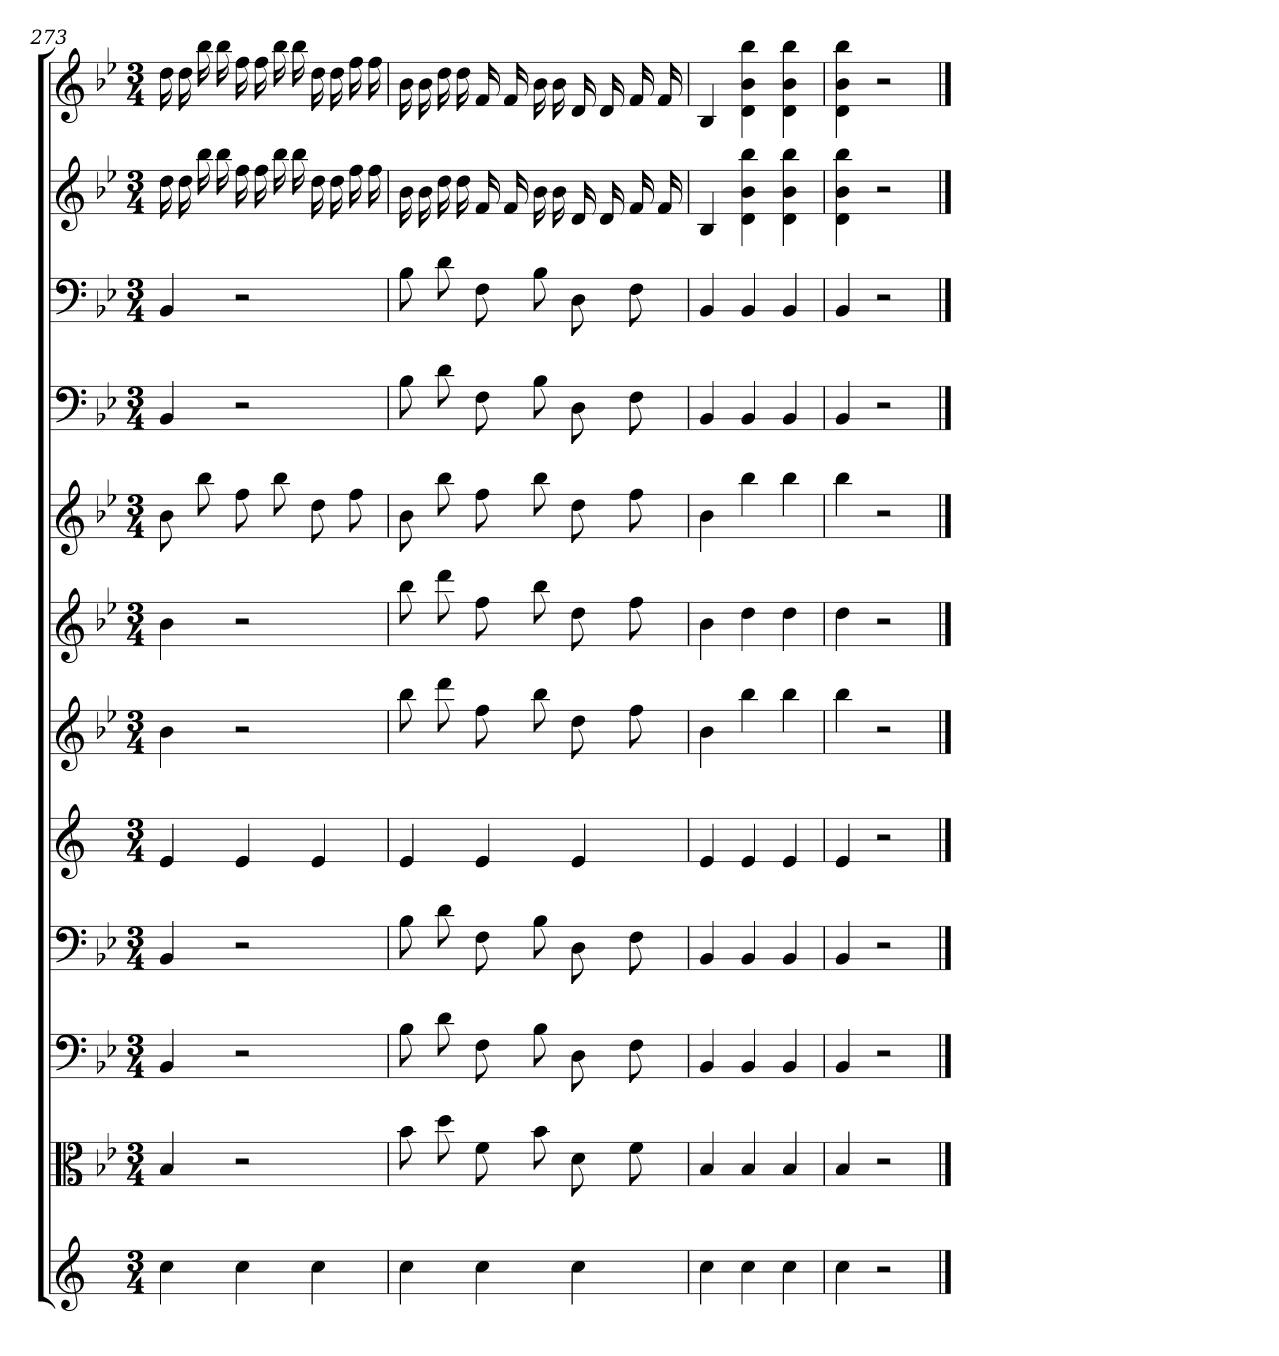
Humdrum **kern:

**kern	**kern	**kern	**kern	**kern	**kern	**kern	**kern	**kern	**kern	**kern	**kern
*part12	*part11	*part10	*part9	*part8	*part7	*part6	*part5	*part4	*part3	*part2	*part1
*staff12	*staff11	*staff10	*staff9	*staff8	*staff7	*staff6	*staff5	*staff4	*staff3	*staff2	*staff1
*	*clefC3	*clefF4	*clefF4	*	*	*	*	*clefF4	*clefF4	*	*
*k[]	*k[b-e-]	*k[b-e-]	*k[b-e-]	*k[]	*k[b-e-]	*k[b-e-]	*k[b-e-]	*k[b-e-]	*k[b-e-]	*k[b-e-]	*k[b-e-]
*M3/4	*M3/4	*M3/4	*M3/4	*M3/4	*M3/4	*M3/4	*M3/4	*M3/4	*M3/4	*M3/4	*M3/4
=273	=273	=273	=273	=273	=273	=273	=273	=273	=273	=273	=273
4cc	4B-	4BB-	4BB-	4e	4b-	4b-	8b-	4BB-	4BB-	16dd	16dd
.	.	.	.	.	.	.	.	.	.	16dd	16dd
.	.	.	.	.	.	.	8bb-	.	.	16bb-	16bb-
.	.	.	.	.	.	.	.	.	.	16bb-	16bb-
4cc	2r	2r	2r	4e	2r	2r	8ff	2r	2r	16ff	16ff
.	.	.	.	.	.	.	.	.	.	16ff	16ff
.	.	.	.	.	.	.	8bb-	.	.	16bb-	16bb-
.	.	.	.	.	.	.	.	.	.	16bb-	16bb-
4cc	.	.	.	4e	.	.	8dd	.	.	16dd	16dd
.	.	.	.	.	.	.	.	.	.	16dd	16dd
.	.	.	.	.	.	.	8ff	.	.	16ff	16ff
.	.	.	.	.	.	.	.	.	.	16ff	16ff
=274	=274	=274	=274	=274	=274	=274	=274	=274	=274	=274	=274
4cc	8b-	8B-	8B-	4e	8bb-	8bb-	8b-	8B-	8B-	16b-	16b-
.	.	.	.	.	.	.	.	.	.	16b-	16b-
.	8dd	8d	8d	.	8ddd	8ddd	8bb-	8d	8d	16dd	16dd
.	.	.	.	.	.	.	.	.	.	16dd	16dd
4cc	8f	8F	8F	4e	8ff	8ff	8ff	8F	8F	16f	16f
.	.	.	.	.	.	.	.	.	.	16f	16f
.	8b-	8B-	8B-	.	8bb-	8bb-	8bb-	8B-	8B-	16b-	16b-
.	.	.	.	.	.	.	.	.	.	16b-	16b-
4cc	8d	8D	8D	4e	8dd	8dd	8dd	8D	8D	16d	16d
.	.	.	.	.	.	.	.	.	.	16d	16d
.	8f	8F	8F	.	8ff	8ff	8ff	8F	8F	16f	16f
.	.	.	.	.	.	.	.	.	.	16f	16f
=275	=275	=275	=275	=275	=275	=275	=275	=275	=275	=275	=275
4cc	4B-	4BB-	4BB-	4e	4b-	4b-	4b-	4BB-	4BB-	4B-	4B-
4cc	4B-	4BB-	4BB-	4e	4bb-	4dd	4bb-	4BB-	4BB-	4d 4b- 4bb-	4d 4b- 4bb-
4cc	4B-	4BB-	4BB-	4e	4bb-	4dd	4bb-	4BB-	4BB-	4d 4b- 4bb-	4d 4b- 4bb-
=276	=276	=276	=276	=276	=276	=276	=276	=276	=276	=276	=276
4cc	4B-	4BB-	4BB-	4e	4bb-	4dd	4bb-	4BB-	4BB-	4d 4b- 4bb-	4d 4b- 4bb-
2r	2r	2r	2r	2r	2r	2r	2r	2r	2r	2r	2r
==	==	==	==	==	==	==	==	==	==	==	==
*-	*-	*-	*-	*-	*-	*-	*-	*-	*-	*-	*-
